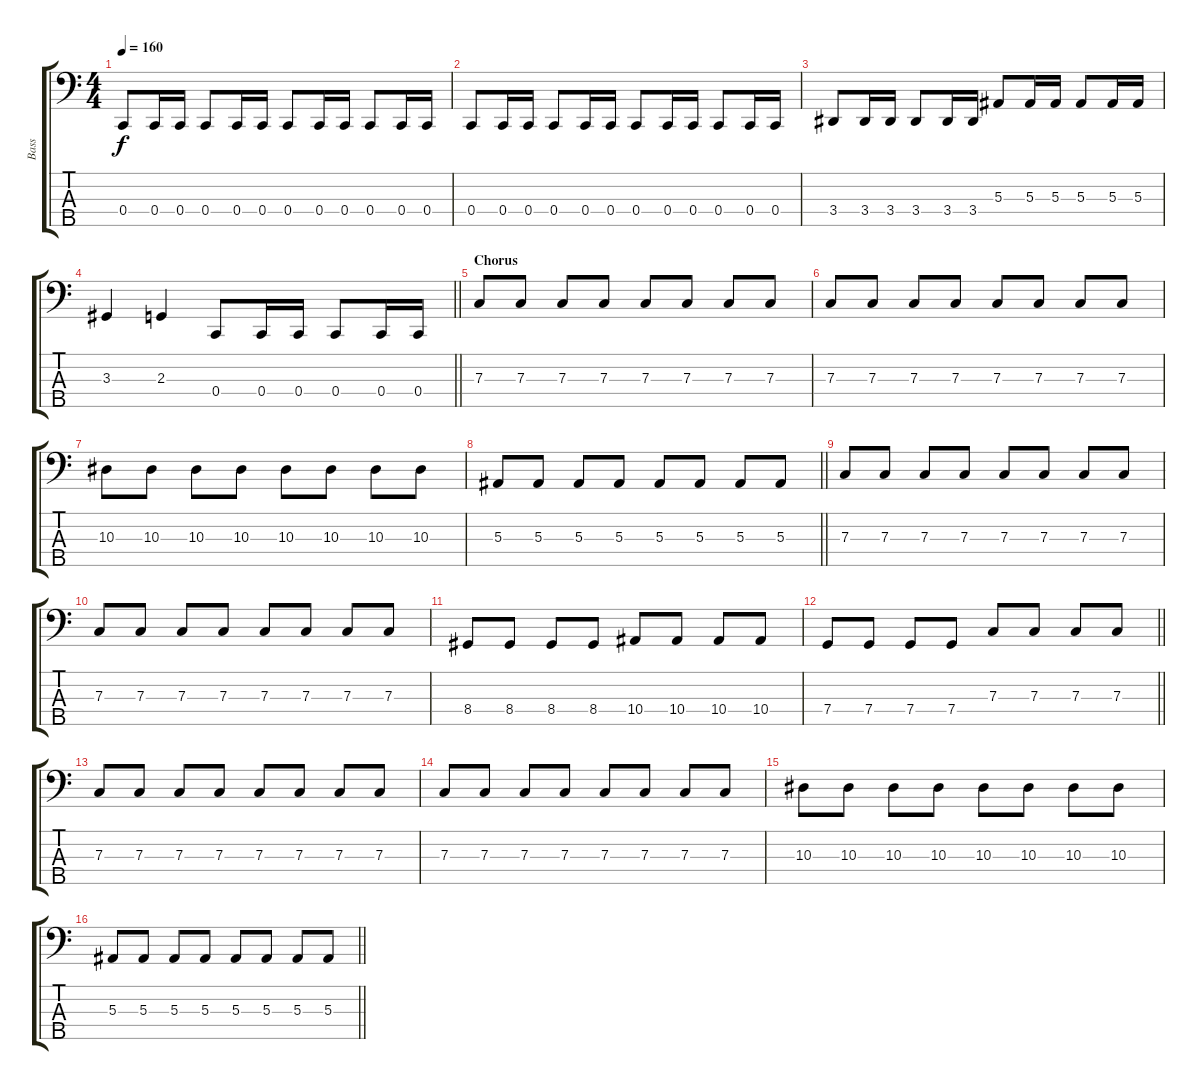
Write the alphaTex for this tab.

\track ("Bass" "Bass") {instrument electricbassfinger}
\staff {score tabs}
\tuning (Eb2 Bb1 F1 C1 G0) {hide}
\ts (4 4)
\section ("" "")
\tempo 160
\clef f4
\ks c
0.4.8{dy f} 0.4.16 0.4.16 0.4.8 0.4.16 0.4.16 0.4.8 0.4.16 0.4.16 0.4.8 0.4.16 0.4.16 |
0.4.8 0.4.16 0.4.16 0.4.8 0.4.16 0.4.16 0.4.8 0.4.16 0.4.16 0.4.8 0.4.16 0.4.16 |
3.4.8 3.4.16 3.4.16 3.4.8 3.4.16 3.4.16 5.3.8 5.3.16 5.3.16 5.3.8 5.3.16 5.3.16 |
\barLineRight lightlight
3.3.4 2.3.4 0.4.8 0.4.16 0.4.16 0.4.8 0.4.16 0.4.16 |
\section ("" "Chorus")
7.3.8 7.3.8 7.3.8 7.3.8 7.3.8 7.3.8 7.3.8 7.3.8 |
7.3.8 7.3.8 7.3.8 7.3.8 7.3.8 7.3.8 7.3.8 7.3.8 |
10.3.8 10.3.8 10.3.8 10.3.8 10.3.8 10.3.8 10.3.8 10.3.8 |
\barLineRight lightlight
5.3.8 5.3.8 5.3.8 5.3.8 5.3.8 5.3.8 5.3.8 5.3.8 |
\section ("" "")
7.3.8 7.3.8 7.3.8 7.3.8 7.3.8 7.3.8 7.3.8 7.3.8 |
7.3.8 7.3.8 7.3.8 7.3.8 7.3.8 7.3.8 7.3.8 7.3.8 |
8.4.8 8.4.8 8.4.8 8.4.8 10.4.8 10.4.8 10.4.8 10.4.8 |
\barLineRight lightlight
7.4.8 7.4.8 7.4.8 7.4.8 7.3.8 7.3.8 7.3.8 7.3.8 |
\section ("" "")
7.3.8 7.3.8 7.3.8 7.3.8 7.3.8 7.3.8 7.3.8 7.3.8 |
7.3.8 7.3.8 7.3.8 7.3.8 7.3.8 7.3.8 7.3.8 7.3.8 |
10.3.8 10.3.8 10.3.8 10.3.8 10.3.8 10.3.8 10.3.8 10.3.8 |
\barLineRight lightlight
5.3.8 5.3.8 5.3.8 5.3.8 5.3.8 5.3.8 5.3.8 5.3.8
